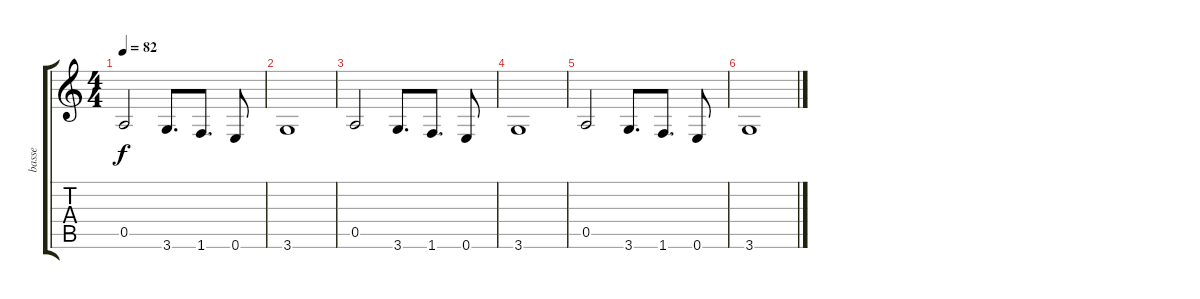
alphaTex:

\track ("basse" "basse") {instrument electricbassfinger}
\staff {score tabs}
\tuning (E4 B3 G3 D3 A2 E2) {hide}
\ts (4 4)
\tempo 82
\clef g2
\ks c
0.5.2{dy f} 3.6.8{d} 1.6.8{d} 0.6.8 |
3.6.1 |
0.5.2 3.6.8{d} 1.6.8{d} 0.6.8 |
3.6.1 |
0.5.2 3.6.8{d} 1.6.8{d} 0.6.8 |
3.6.1
